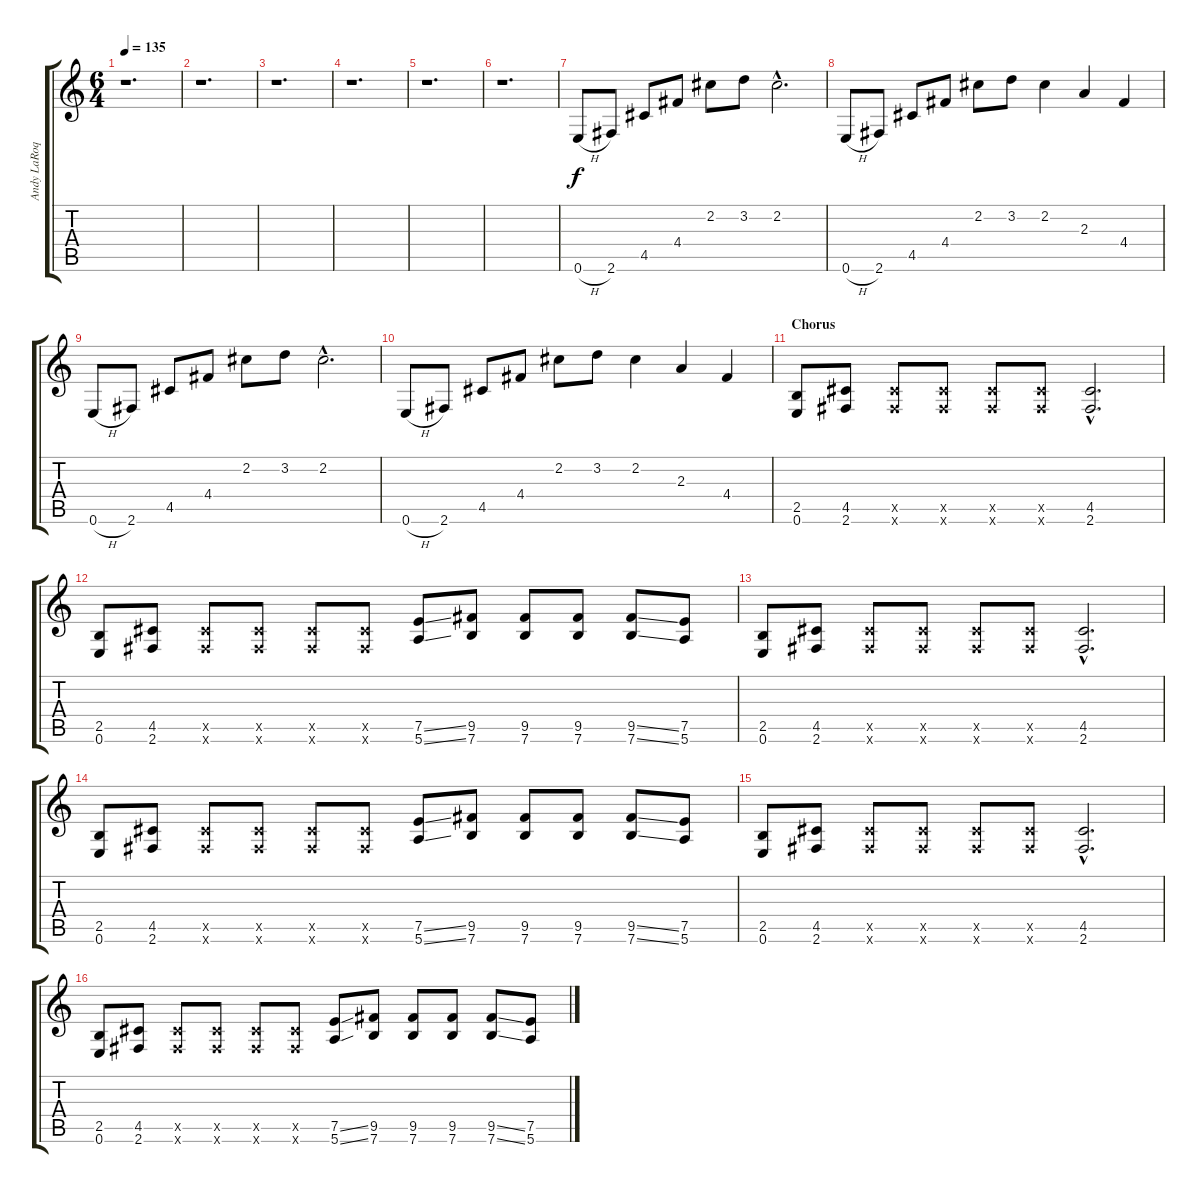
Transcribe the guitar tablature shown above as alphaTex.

\track ("Andy LaRoque" "Andy LaRoq") {instrument overdrivenguitar}
\staff {score tabs}
\tuning (E4 B3 G3 D3 A2 E2) {hide}
\ts (6 4)
\tempo 135
\clef g2
\ks c
r.1{d dy f} |
r.1{d} |
r.1{d} |
r.1{d} |
r.1{d} |
r.1{d} |
0.6{h}.8 2.6.8 4.5.8 4.4.8 2.2.8 3.2.8 2.2{hac}.2{d} |
0.6{h}.8 2.6.8 4.5.8 4.4.8 2.2.8 3.2.8 2.2.4 2.3.4 4.4.4 |
0.6{h}.8 2.6.8 4.5.8 4.4.8 2.2.8 3.2.8 2.2{hac}.2{d} |
0.6{h}.8 2.6.8 4.5.8 4.4.8 2.2.8 3.2.8 2.2.4 2.3.4 4.4.4 |
\section ("" "Chorus")
(2.5 0.6).8 (4.5 2.6).8 (4.5{x} 2.6{x}).8 (4.5{x} 2.6{x}).8 (4.5{x} 2.6{x}).8 (4.5{x} 2.6{x}).8 (4.5{hac} 2.6{hac}).2{d} |
(2.5 0.6).8 (4.5 2.6).8 (4.5{x} 2.6{x}).8 (4.5{x} 2.6{x}).8 (4.5{x} 2.6{x}).8 (4.5{x} 2.6{x}).8 (7.5{ss} 5.6{ss}).8 (9.5 7.6).8 (9.5 7.6).8 (9.5 7.6).8 (9.5{ss} 7.6{ss}).8 (7.5 5.6).8 |
(2.5 0.6).8 (4.5 2.6).8 (4.5{x} 2.6{x}).8 (4.5{x} 2.6{x}).8 (4.5{x} 2.6{x}).8 (4.5{x} 2.6{x}).8 (4.5{hac} 2.6{hac}).2{d} |
(2.5 0.6).8 (4.5 2.6).8 (4.5{x} 2.6{x}).8 (4.5{x} 2.6{x}).8 (4.5{x} 2.6{x}).8 (4.5{x} 2.6{x}).8 (7.5{ss} 5.6{ss}).8 (9.5 7.6).8 (9.5 7.6).8 (9.5 7.6).8 (9.5{ss} 7.6{ss}).8 (7.5 5.6).8 |
(2.5 0.6).8 (4.5 2.6).8 (4.5{x} 2.6{x}).8 (4.5{x} 2.6{x}).8 (4.5{x} 2.6{x}).8 (4.5{x} 2.6{x}).8 (4.5{hac} 2.6{hac}).2{d} |
(2.5 0.6).8 (4.5 2.6).8 (4.5{x} 2.6{x}).8 (4.5{x} 2.6{x}).8 (4.5{x} 2.6{x}).8 (4.5{x} 2.6{x}).8 (7.5{ss} 5.6{ss}).8 (9.5 7.6).8 (9.5 7.6).8 (9.5 7.6).8 (9.5{ss} 7.6{ss}).8 (7.5 5.6).8
